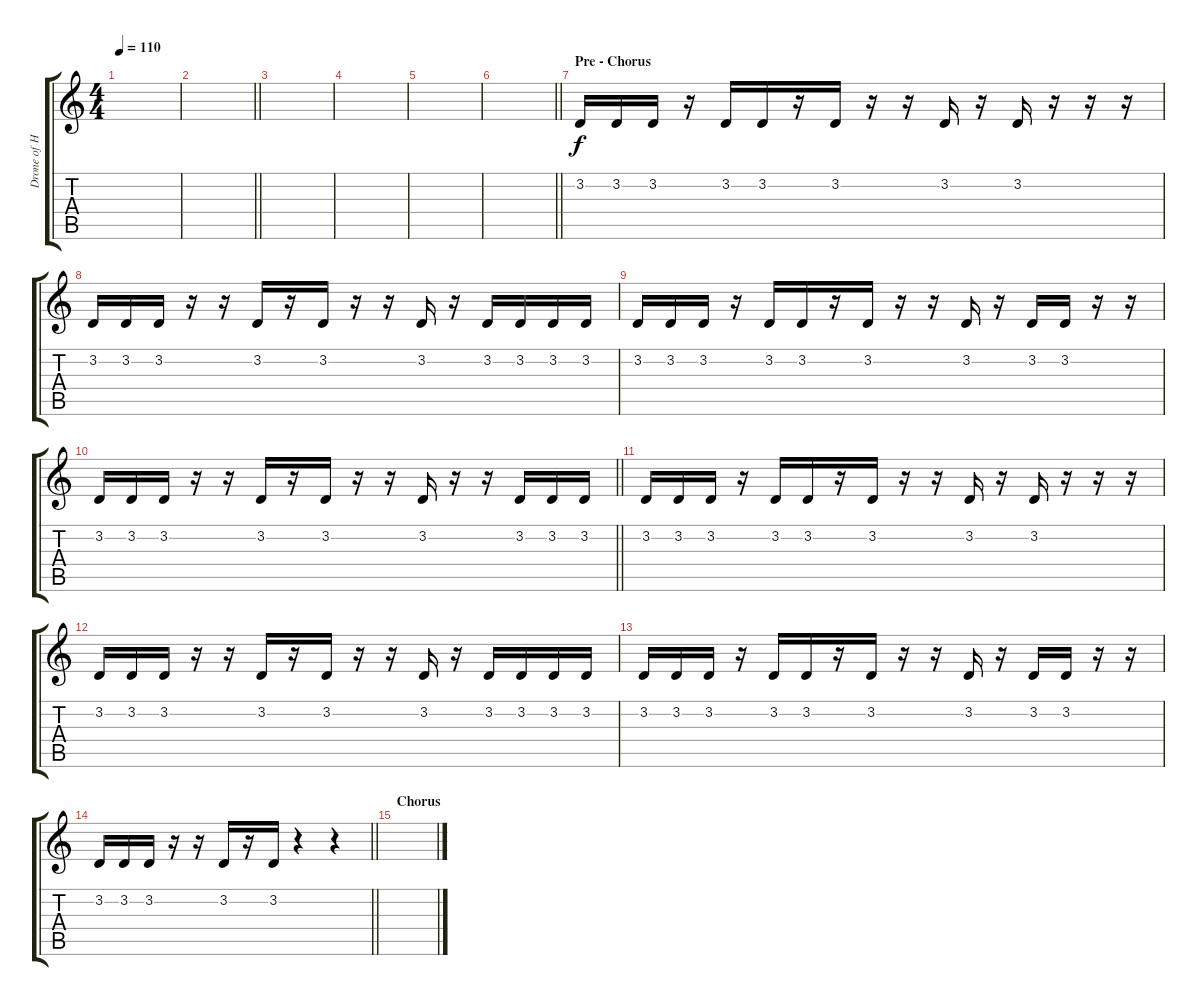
\track ("Drone of H.-G." "Drone of H") {instrument brasssection}
\staff {score tabs}
\tuning (E4 B3 G3 D3 A2 E2) {hide}
\ts (4 4)
\tempo 110
\clef g2
\ks c
|
\barLineRight lightlight
|
|
|
|
\barLineRight lightlight
|
\section ("" "Pre - Chorus")
3.2.16 3.2.16 3.2.16 r.16 3.2.16 3.2.16 r.16 3.2.16 r.16 r.16 3.2.16 r.16 3.2.16 r.16 r.16 r.16 |
3.2.16 3.2.16 3.2.16 r.16 r.16 3.2.16 r.16 3.2.16 r.16 r.16 3.2.16 r.16 3.2.16 3.2.16 3.2.16 3.2.16 |
3.2.16 3.2.16 3.2.16 r.16 3.2.16 3.2.16 r.16 3.2.16 r.16 r.16 3.2.16 r.16 3.2.16 3.2.16 r.16 r.16 |
\barLineRight lightlight
3.2.16 3.2.16 3.2.16 r.16 r.16 3.2.16 r.16 3.2.16 r.16 r.16 3.2.16 r.16 r.16 3.2.16 3.2.16 3.2.16 |
3.2.16 3.2.16 3.2.16 r.16 3.2.16 3.2.16 r.16 3.2.16 r.16 r.16 3.2.16 r.16 3.2.16 r.16 r.16 r.16 |
3.2.16 3.2.16 3.2.16 r.16 r.16 3.2.16 r.16 3.2.16 r.16 r.16 3.2.16 r.16 3.2.16 3.2.16 3.2.16 3.2.16 |
3.2.16 3.2.16 3.2.16 r.16 3.2.16 3.2.16 r.16 3.2.16 r.16 r.16 3.2.16 r.16 3.2.16 3.2.16 r.16 r.16 |
\barLineRight lightlight
3.2.16 3.2.16 3.2.16 r.16 r.16 3.2.16 r.16 3.2.16 r.4 r.4 |
\section ("" "Chorus")
